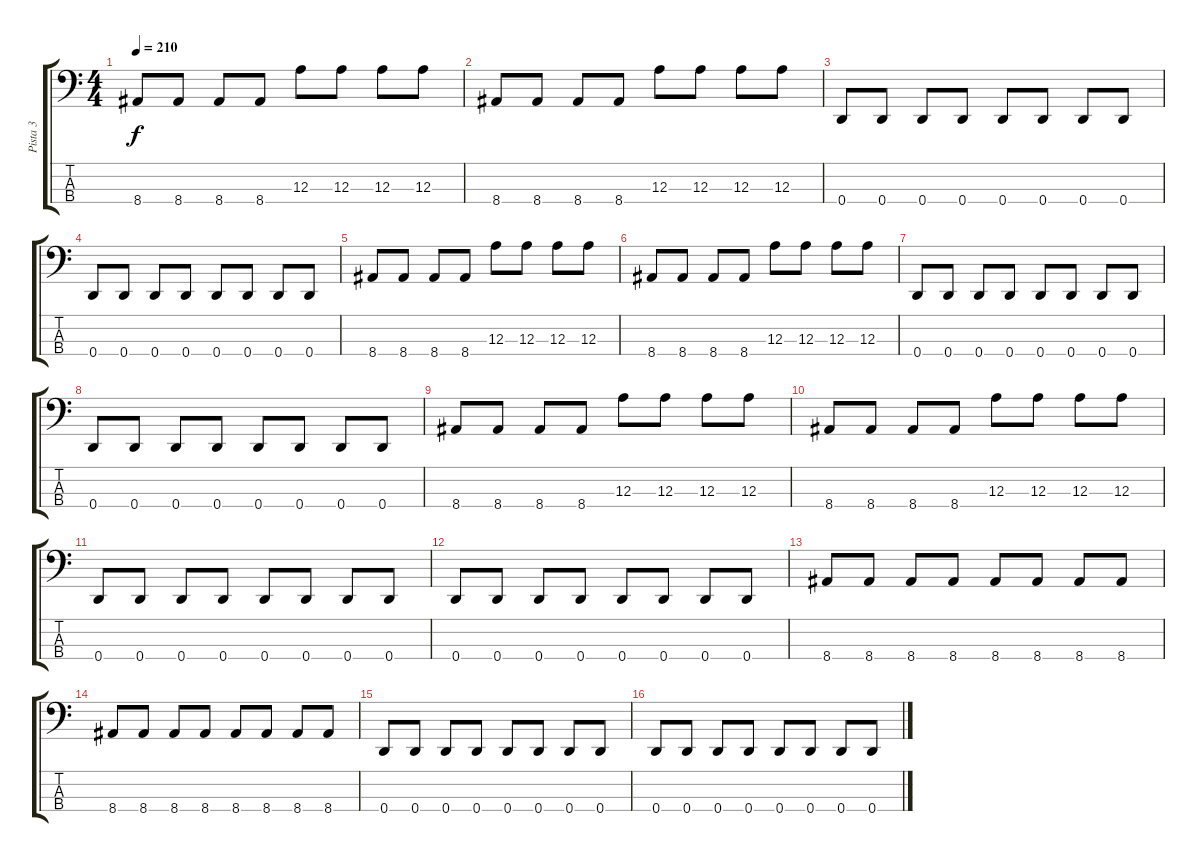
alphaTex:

\track ("Pista 3" "Pista 3") {instrument electricbasspick}
\staff {score tabs}
\tuning (G2 D2 A1 D1) {hide}
\ts (4 4)
\tempo 210
\clef f4
\ks c
8.4.8{dy f} 8.4.8 8.4.8 8.4.8 12.3.8 12.3.8 12.3.8 12.3.8 |
8.4.8 8.4.8 8.4.8 8.4.8 12.3.8 12.3.8 12.3.8 12.3.8 |
0.4.8 0.4.8 0.4.8 0.4.8 0.4.8 0.4.8 0.4.8 0.4.8 |
0.4.8 0.4.8 0.4.8 0.4.8 0.4.8 0.4.8 0.4.8 0.4.8 |
8.4.8 8.4.8 8.4.8 8.4.8 12.3.8 12.3.8 12.3.8 12.3.8 |
8.4.8 8.4.8 8.4.8 8.4.8 12.3.8 12.3.8 12.3.8 12.3.8 |
0.4.8 0.4.8 0.4.8 0.4.8 0.4.8 0.4.8 0.4.8 0.4.8 |
0.4.8 0.4.8 0.4.8 0.4.8 0.4.8 0.4.8 0.4.8 0.4.8 |
8.4.8 8.4.8 8.4.8 8.4.8 12.3.8 12.3.8 12.3.8 12.3.8 |
8.4.8 8.4.8 8.4.8 8.4.8 12.3.8 12.3.8 12.3.8 12.3.8 |
0.4.8 0.4.8 0.4.8 0.4.8 0.4.8 0.4.8 0.4.8 0.4.8 |
0.4.8 0.4.8 0.4.8 0.4.8 0.4.8 0.4.8 0.4.8 0.4.8 |
8.4.8 8.4.8 8.4.8 8.4.8 8.4.8 8.4.8 8.4.8 8.4.8 |
8.4.8 8.4.8 8.4.8 8.4.8 8.4.8 8.4.8 8.4.8 8.4.8 |
0.4.8 0.4.8 0.4.8 0.4.8 0.4.8 0.4.8 0.4.8 0.4.8 |
0.4.8 0.4.8 0.4.8 0.4.8 0.4.8 0.4.8 0.4.8 0.4.8
